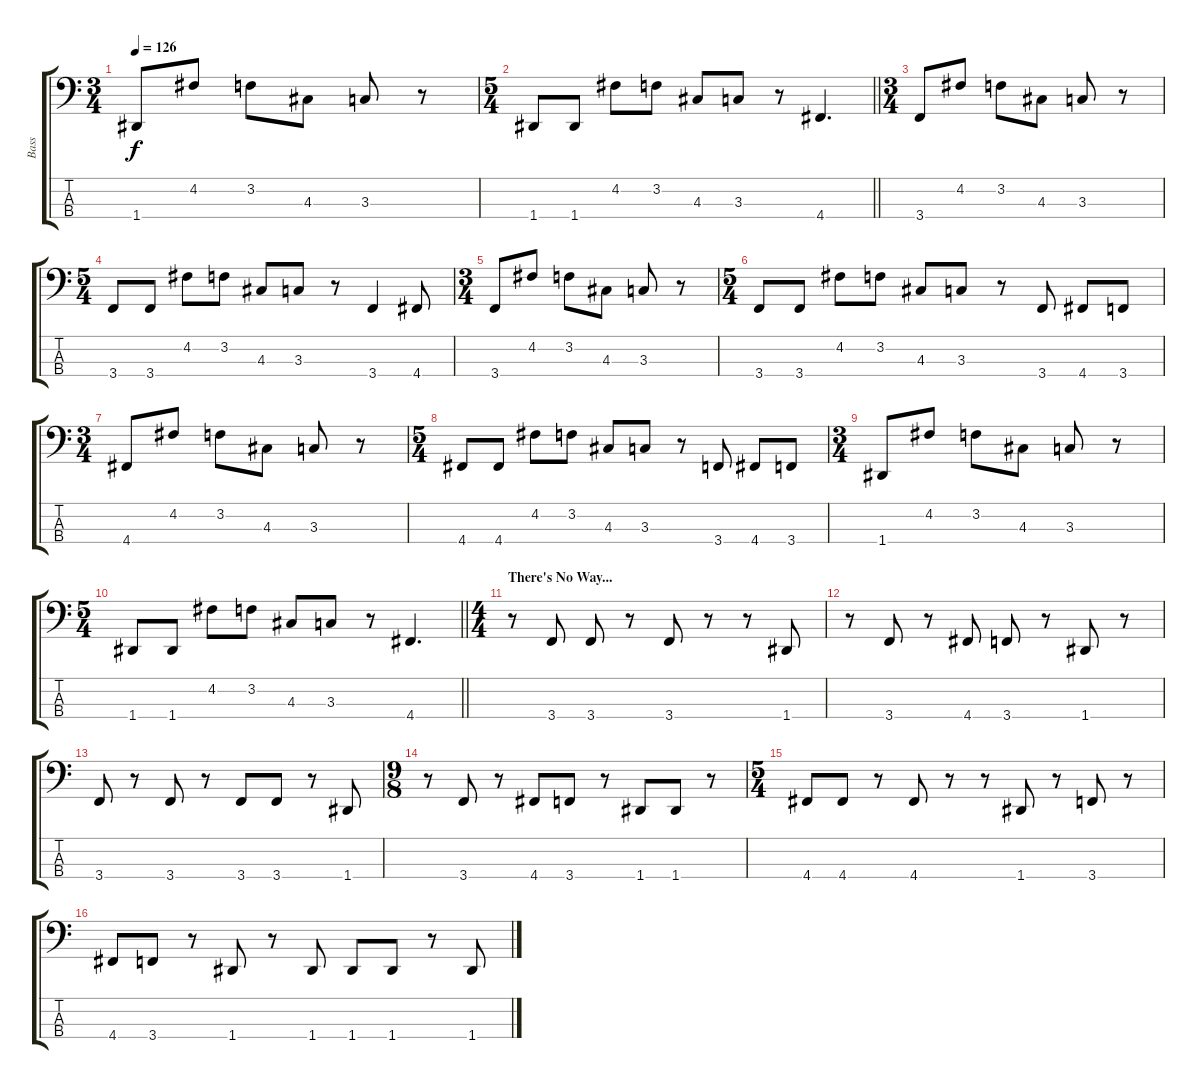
\track ("Bass" "Bass") {instrument electricbasspick}
\staff {score tabs}
\tuning (G2 D2 A1 D1) {hide}
\ts (3 4)
\tempo 126
\clef f4
\ks c
1.4.8{dy f} 4.2.8 3.2.8 4.3.8 3.3.8 r.8 |
\ts (5 4)
\barLineRight lightlight
1.4.8 1.4.8 4.2.8 3.2.8 4.3.8 3.3.8 r.8 4.4.4{d} |
\ts (3 4)
3.4.8 4.2.8 3.2.8 4.3.8 3.3.8 r.8 |
\ts (5 4)
3.4.8 3.4.8 4.2.8 3.2.8 4.3.8 3.3.8 r.8 3.4.4 4.4.8 |
\ts (3 4)
3.4.8 4.2.8 3.2.8 4.3.8 3.3.8 r.8 |
\ts (5 4)
3.4.8 3.4.8 4.2.8 3.2.8 4.3.8 3.3.8 r.8 3.4.8 4.4.8 3.4.8 |
\ts (3 4)
4.4.8 4.2.8 3.2.8 4.3.8 3.3.8 r.8 |
\ts (5 4)
4.4.8 4.4.8 4.2.8 3.2.8 4.3.8 3.3.8 r.8 3.4.8 4.4.8 3.4.8 |
\ts (3 4)
1.4.8 4.2.8 3.2.8 4.3.8 3.3.8 r.8 |
\ts (5 4)
\barLineRight lightlight
1.4.8 1.4.8 4.2.8 3.2.8 4.3.8 3.3.8 r.8 4.4.4{d} |
\ts (4 4)
\section ("" "There's No Way...")
r.8 3.4.8 3.4.8 r.8 3.4.8 r.8 r.8 1.4.8 |
r.8 3.4.8 r.8 4.4.8 3.4.8 r.8 1.4.8 r.8 |
3.4.8 r.8 3.4.8 r.8 3.4.8 3.4.8 r.8 1.4.8 |
\ts (9 8)
r.8 3.4.8 r.8 4.4.8 3.4.8 r.8 1.4.8 1.4.8 r.8 |
\ts (5 4)
4.4.8 4.4.8 r.8 4.4.8 r.8 r.8 1.4.8 r.8 3.4.8 r.8 |
4.4.8 3.4.8 r.8 1.4.8 r.8 1.4.8 1.4.8 1.4.8 r.8 1.4.8
